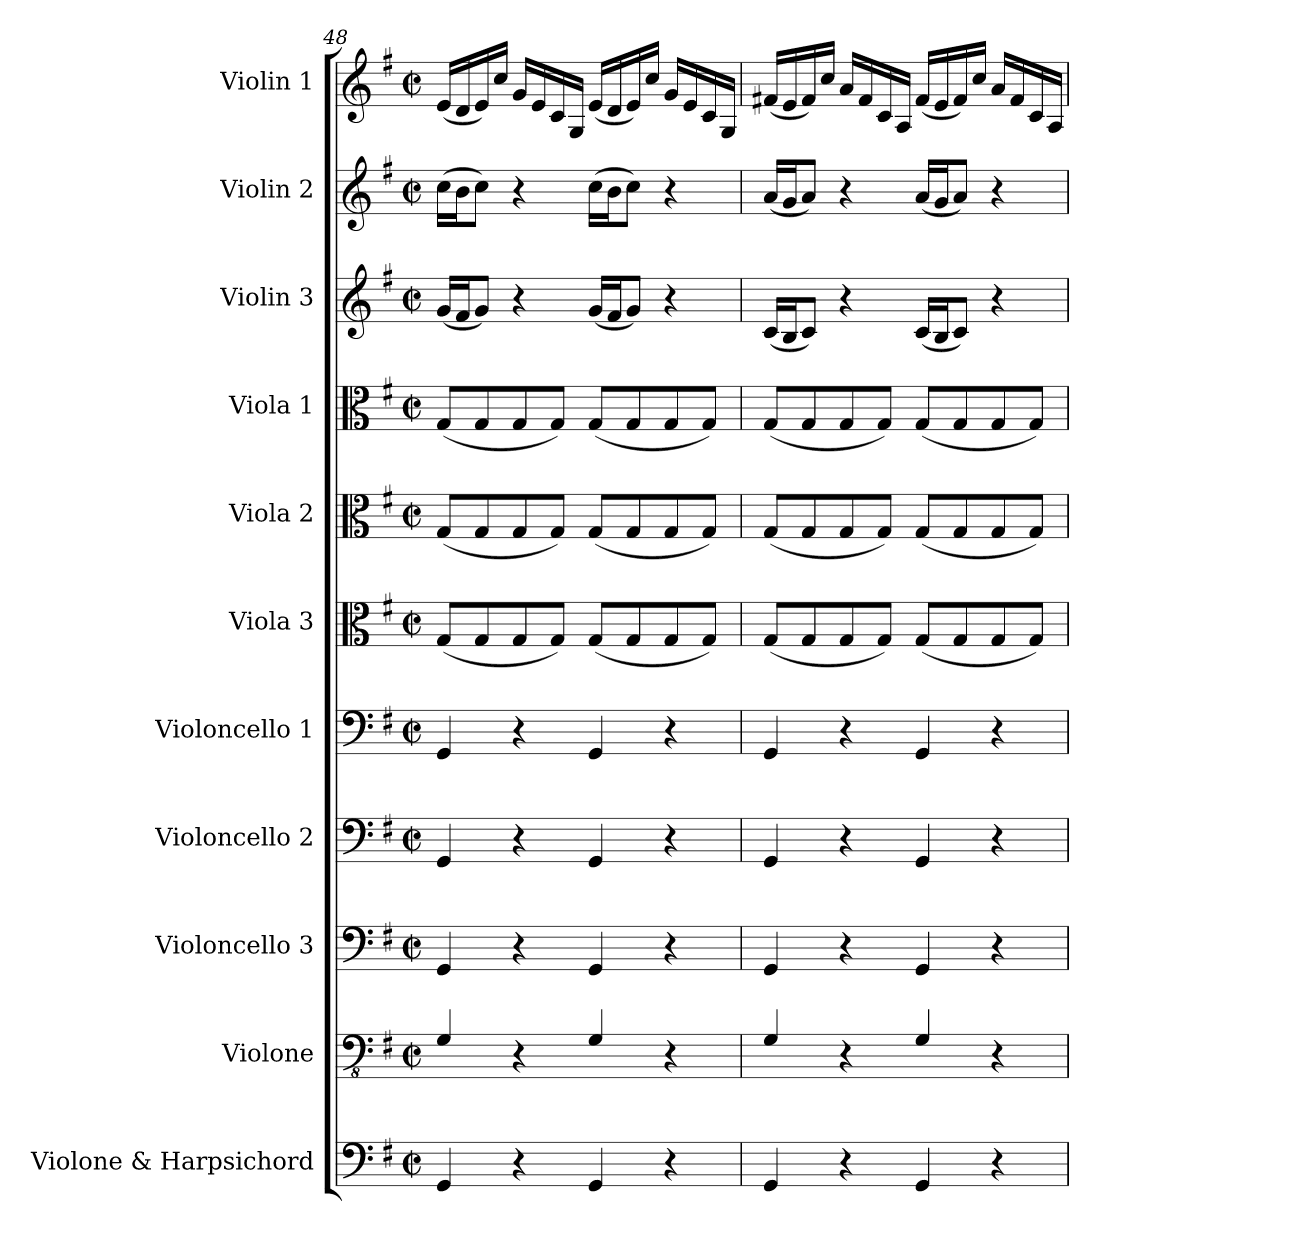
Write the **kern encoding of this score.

**kern	**kern	**kern	**kern	**kern	**kern	**kern	**kern	**kern	**kern	**kern
*part11	*part10	*part9	*part8	*part7	*part6	*part5	*part4	*part3	*part2	*part1
*staff11	*staff10	*staff9	*staff8	*staff7	*staff6	*staff5	*staff4	*staff3	*staff2	*staff1
*I"Violone &amp; Harpsichord	*I"Violone	*I"Violoncello 3	*I"Violoncello 2	*I"Violoncello 1	*I"Viola 3	*I"Viola 2	*I"Viola 1	*I"Violin 3	*I"Violin 2	*I"Violin 1
*I'Vne. &amp; Hch.	*I'Vne.	*I'Vc. 3	*I'Vc. 2	*I'Vc. 1	*I'Vla. 3	*I'Vla. 2	*I'Vla. 1	*I'Vln. 3	*I'Vln. 2	*I'Vln. 1
*clefF4	*clefFv4	*clefF4	*clefF4	*clefF4	*clefC3	*clefC3	*clefC3	*clefG2	*clefG2	*clefG2
*	*ITrd7c12	*	*	*	*	*	*	*	*	*
*k[f#]	*k[f#]	*k[f#]	*k[f#]	*k[f#]	*k[f#]	*k[f#]	*k[f#]	*k[f#]	*k[f#]	*k[f#]
*M4/4	*M4/4	*M4/4	*M4/4	*M4/4	*M4/4	*M4/4	*M4/4	*M4/4	*M4/4	*M4/4
*met(c|)	*met(c|)	*met(c|)	*met(c|)	*met(c|)	*met(c|)	*met(c|)	*met(c|)	*met(c|)	*met(c|)	*met(c|)
=48	=48	=48	=48	=48	=48	=48	=48	=48	=48	=48
4GG/	4GGG/	4GG/	4GG/	4GG/	(8G/L	(8G/L	(8G/L	(16g/LL	(16cc\LL	(16e/LL
.	.	.	.	.	.	.	.	16f#/J	16b\J	16d/
.	.	.	.	.	8G/	8G/	8G/	8g/J)	8cc\J)	16e/)
.	.	.	.	.	.	.	.	.	.	16cc/JJ
4r	4r	4r	4r	4r	8G/	8G/	8G/	4r	4r	16g/LL
.	.	.	.	.	.	.	.	.	.	16e/
.	.	.	.	.	8G/J)	8G/J)	8G/J)	.	.	16c/
.	.	.	.	.	.	.	.	.	.	16G/JJ
4GG/	4GGG/	4GG/	4GG/	4GG/	(8G/L	(8G/L	(8G/L	(16g/LL	(16cc\LL	(16e/LL
.	.	.	.	.	.	.	.	16f#/J	16b\J	16d/
.	.	.	.	.	8G/	8G/	8G/	8g/J)	8cc\J)	16e/)
.	.	.	.	.	.	.	.	.	.	16cc/JJ
4r	4r	4r	4r	4r	8G/	8G/	8G/	4r	4r	16g/LL
.	.	.	.	.	.	.	.	.	.	16e/
.	.	.	.	.	8G/J)	8G/J)	8G/J)	.	.	16c/
.	.	.	.	.	.	.	.	.	.	16G/JJ
=49	=49	=49	=49	=49	=49	=49	=49	=49	=49	=49
4GG/	4GGG/	4GG/	4GG/	4GG/	(8G/L	(8G/L	(8G/L	(16c/LL	(16a/LL	(16f#X/LL
.	.	.	.	.	.	.	.	16B/J	16g/J	16e/
.	.	.	.	.	8G/	8G/	8G/	8c/J)	8a/J)	16f#/)
.	.	.	.	.	.	.	.	.	.	16cc/JJ
4r	4r	4r	4r	4r	8G/	8G/	8G/	4r	4r	16a/LL
.	.	.	.	.	.	.	.	.	.	16f#/
.	.	.	.	.	8G/J)	8G/J)	8G/J)	.	.	16c/
.	.	.	.	.	.	.	.	.	.	16A/JJ
4GG/	4GGG/	4GG/	4GG/	4GG/	(8G/L	(8G/L	(8G/L	(16c/LL	(16a/LL	(16f#/LL
.	.	.	.	.	.	.	.	16B/J	16g/J	16e/
.	.	.	.	.	8G/	8G/	8G/	8c/J)	8a/J)	16f#/)
.	.	.	.	.	.	.	.	.	.	16cc/JJ
4r	4r	4r	4r	4r	8G/	8G/	8G/	4r	4r	16a/LL
.	.	.	.	.	.	.	.	.	.	16f#/
.	.	.	.	.	8G/J)	8G/J)	8G/J)	.	.	16c/
.	.	.	.	.	.	.	.	.	.	16A/JJ
=	=	=	=	=	=	=	=	=	=	=
*-	*-	*-	*-	*-	*-	*-	*-	*-	*-	*-
